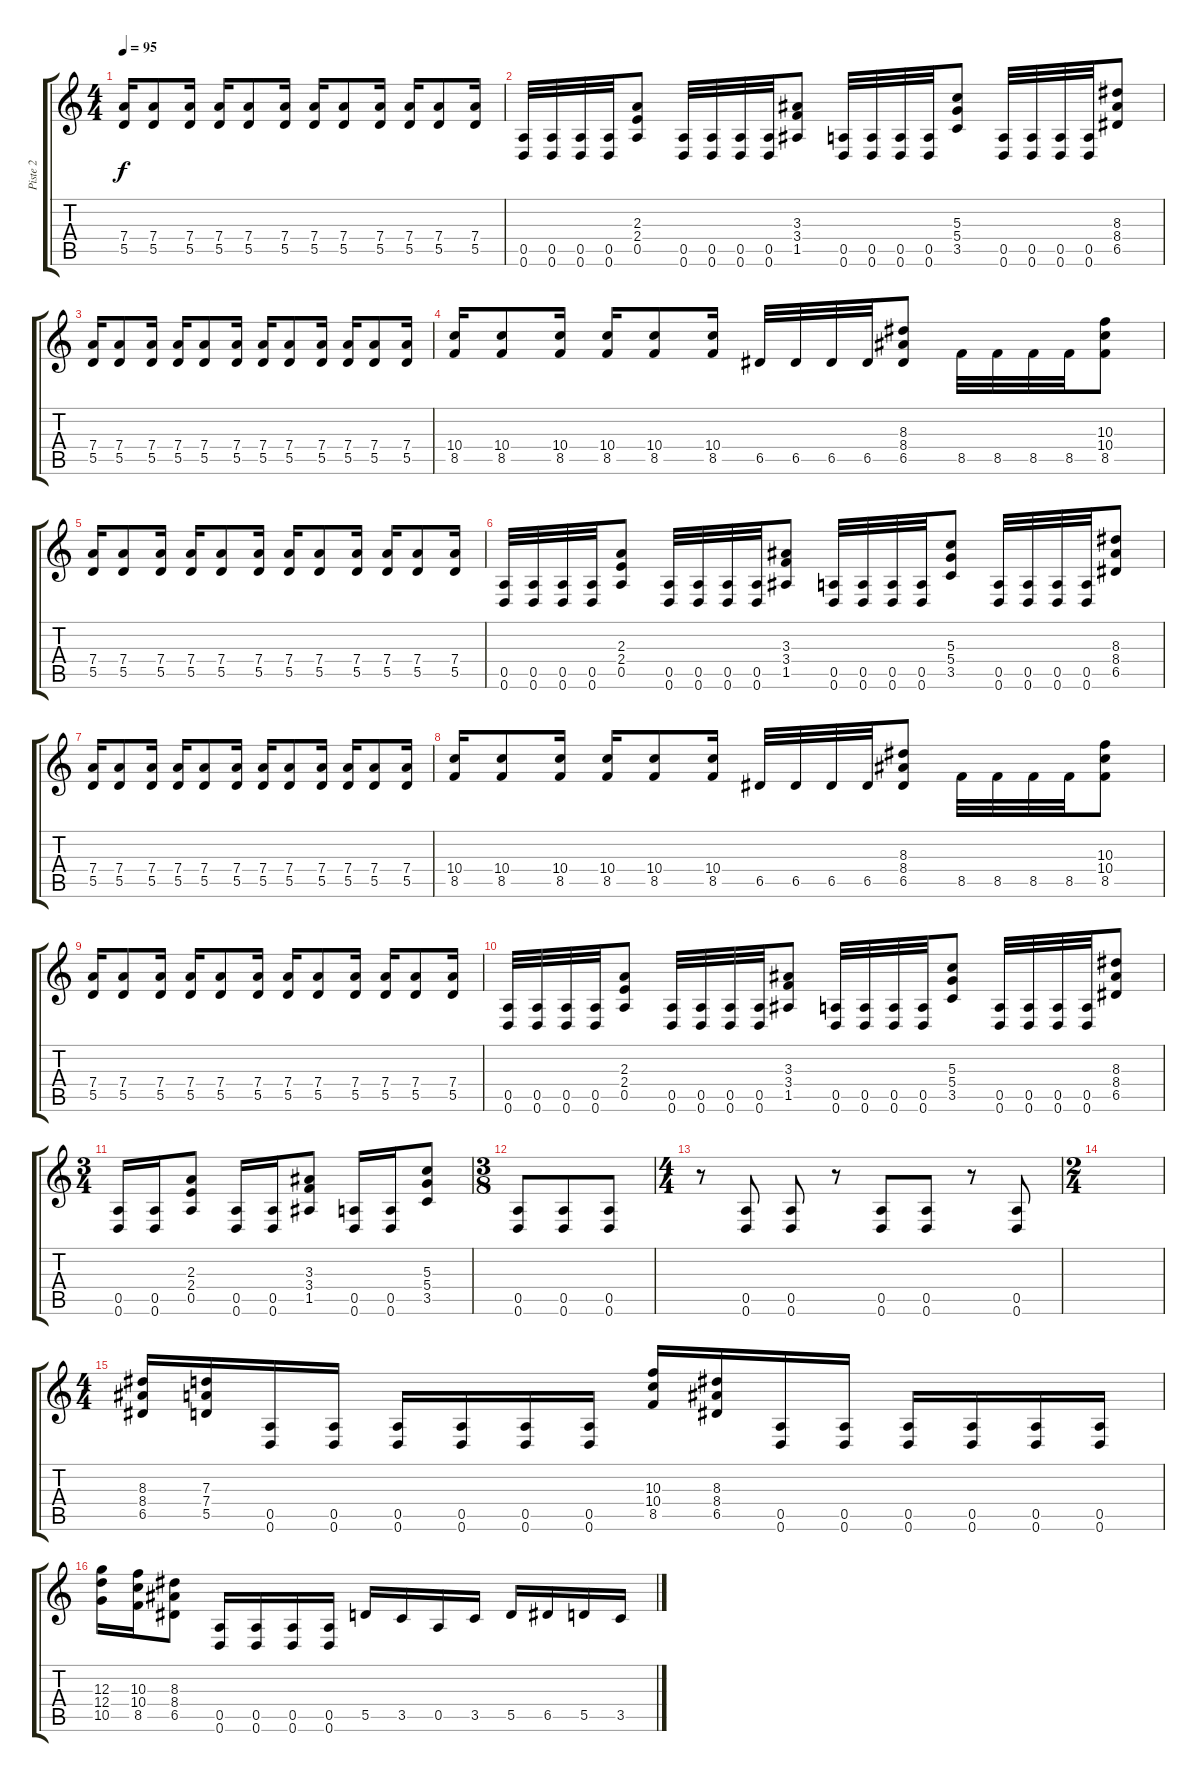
\track ("Piste 2" "Piste 2") {instrument distortionguitar}
\staff {score tabs}
\tuning (E4 B3 G3 D3 A2 D2) {hide}
\ts (4 4)
\tempo 95
\clef g2
\ks c
(7.4 5.5).16{dy f} (7.4 5.5).8 (7.4 5.5).16 (7.4 5.5).16 (7.4 5.5).8 (7.4 5.5).16 (7.4 5.5).16 (7.4 5.5).8 (7.4 5.5).16 (7.4 5.5).16 (7.4 5.5).8 (7.4 5.5).16 |
(0.5 0.6).32 (0.5 0.6).32 (0.5 0.6).32 (0.5 0.6).32 (2.3 2.4 0.5).8 (0.5 0.6).32 (0.5 0.6).32 (0.5 0.6).32 (0.5 0.6).32 (3.3 3.4 1.5).8 (0.5 0.6).32 (0.5 0.6).32 (0.5 0.6).32 (0.5 0.6).32 (5.3 5.4 3.5).8 (0.5 0.6).32 (0.5 0.6).32 (0.5 0.6).32 (0.5 0.6).32 (8.3 8.4 6.5).8 |
(7.4 5.5).16 (7.4 5.5).8 (7.4 5.5).16 (7.4 5.5).16 (7.4 5.5).8 (7.4 5.5).16 (7.4 5.5).16 (7.4 5.5).8 (7.4 5.5).16 (7.4 5.5).16 (7.4 5.5).8 (7.4 5.5).16 |
(10.4 8.5).16 (10.4 8.5).8 (10.4 8.5).16 (10.4 8.5).16 (10.4 8.5).8 (10.4 8.5).16 6.5.32 6.5.32 6.5.32 6.5.32 (8.3 8.4 6.5).8 8.5.32 8.5.32 8.5.32 8.5.32 (10.3 10.4 8.5).8 |
(7.4 5.5).16 (7.4 5.5).8 (7.4 5.5).16 (7.4 5.5).16 (7.4 5.5).8 (7.4 5.5).16 (7.4 5.5).16 (7.4 5.5).8 (7.4 5.5).16 (7.4 5.5).16 (7.4 5.5).8 (7.4 5.5).16 |
(0.5 0.6).32 (0.5 0.6).32 (0.5 0.6).32 (0.5 0.6).32 (2.3 2.4 0.5).8 (0.5 0.6).32 (0.5 0.6).32 (0.5 0.6).32 (0.5 0.6).32 (3.3 3.4 1.5).8 (0.5 0.6).32 (0.5 0.6).32 (0.5 0.6).32 (0.5 0.6).32 (5.3 5.4 3.5).8 (0.5 0.6).32 (0.5 0.6).32 (0.5 0.6).32 (0.5 0.6).32 (8.3 8.4 6.5).8 |
(7.4 5.5).16 (7.4 5.5).8 (7.4 5.5).16 (7.4 5.5).16 (7.4 5.5).8 (7.4 5.5).16 (7.4 5.5).16 (7.4 5.5).8 (7.4 5.5).16 (7.4 5.5).16 (7.4 5.5).8 (7.4 5.5).16 |
(10.4 8.5).16 (10.4 8.5).8 (10.4 8.5).16 (10.4 8.5).16 (10.4 8.5).8 (10.4 8.5).16 6.5.32 6.5.32 6.5.32 6.5.32 (8.3 8.4 6.5).8 8.5.32 8.5.32 8.5.32 8.5.32 (10.3 10.4 8.5).8 |
(7.4 5.5).16 (7.4 5.5).8 (7.4 5.5).16 (7.4 5.5).16 (7.4 5.5).8 (7.4 5.5).16 (7.4 5.5).16 (7.4 5.5).8 (7.4 5.5).16 (7.4 5.5).16 (7.4 5.5).8 (7.4 5.5).16 |
(0.5 0.6).32 (0.5 0.6).32 (0.5 0.6).32 (0.5 0.6).32 (2.3 2.4 0.5).8 (0.5 0.6).32 (0.5 0.6).32 (0.5 0.6).32 (0.5 0.6).32 (3.3 3.4 1.5).8 (0.5 0.6).32 (0.5 0.6).32 (0.5 0.6).32 (0.5 0.6).32 (5.3 5.4 3.5).8 (0.5 0.6).32 (0.5 0.6).32 (0.5 0.6).32 (0.5 0.6).32 (8.3 8.4 6.5).8 |
\ts (3 4)
(0.5 0.6).16 (0.5 0.6).16 (2.3 2.4 0.5).8 (0.5 0.6).16 (0.5 0.6).16 (3.3 3.4 1.5).8 (0.5 0.6).16 (0.5 0.6).16 (5.3 5.4 3.5).8 |
\ts (3 8)
(0.5 0.6).8 (0.5 0.6).8 (0.5 0.6).8 |
\ts (4 4)
r.8 (0.5 0.6).8 (0.5 0.6).8 r.8 (0.5 0.6).8 (0.5 0.6).8 r.8 (0.5 0.6).8 |
\ts (2 4)
|
\ts (4 4)
(8.3 8.4 6.5).16 (7.3 7.4 5.5).16 (0.5 0.6).16 (0.5 0.6).16 (0.5 0.6).16 (0.5 0.6).16 (0.5 0.6).16 (0.5 0.6).16 (10.3 10.4 8.5).16 (8.3 8.4 6.5).16 (0.5 0.6).16 (0.5 0.6).16 (0.5 0.6).16 (0.5 0.6).16 (0.5 0.6).16 (0.5 0.6).16 |
(12.3 12.4 10.5).16 (10.3 10.4 8.5).16 (8.3 8.4 6.5).8 (0.5 0.6).16 (0.5 0.6).16 (0.5 0.6).16 (0.5 0.6).16 5.5.16 3.5.16 0.5.16 3.5.16 5.5.16 6.5.16 5.5.16 3.5.16
